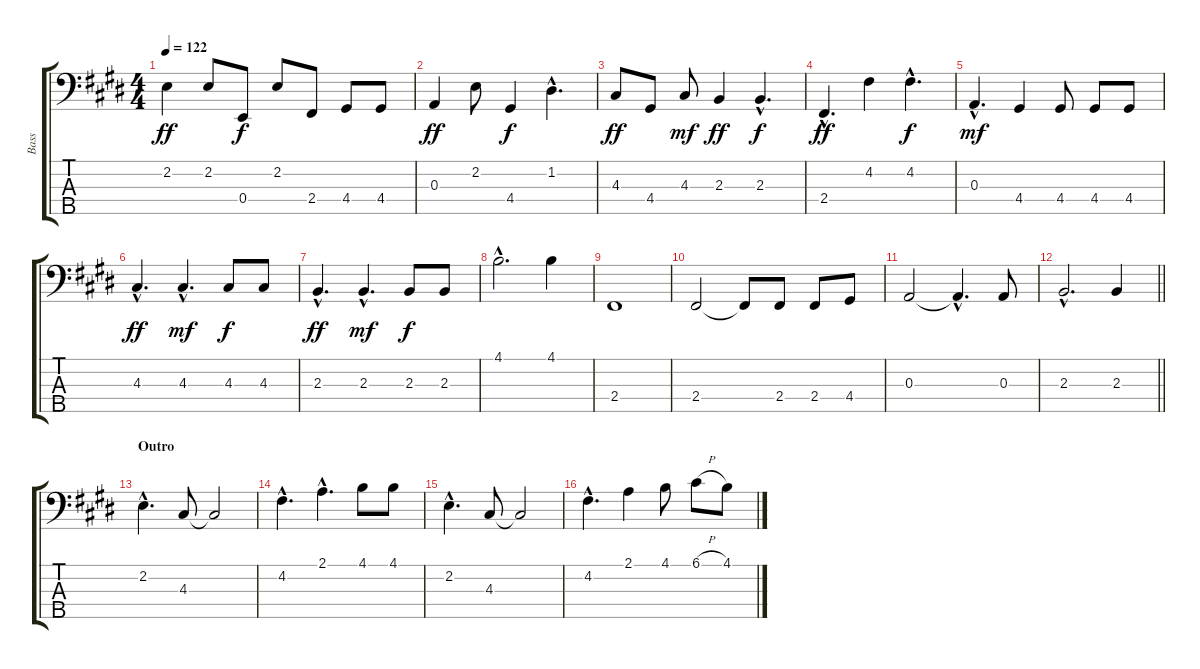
\track ("Bass" "Bass") {instrument electricbassfinger}
\staff {score tabs}
\tuning (G2 D2 A1 E1 B0) {hide}
\ts (4 4)
\tempo 122
\clef f4
\ks e
2.2.4{dy ff} 2.2.8 0.4.8{dy f} 2.2.8 2.4.8 4.4.8 4.4.8 |
0.3.4{dy ff} 2.2.8 4.4.4{dy f} 1.2{hac}.4{d} |
4.3.8{dy ff} 4.4.8 4.3.8{dy mf} 2.3.4{dy ff} 2.3{hac}.4{d dy f} |
2.4{hac}.4{d dy ff} 4.2.4 4.2{hac}.4{d dy f} |
0.3{hac}.4{d dy mf} 4.4.4 4.4.8 4.4.8 4.4.8 |
4.3{hac}.4{d dy ff} 4.3{hac}.4{d dy mf} 4.3.8{dy f} 4.3.8 |
2.3{hac}.4{d dy ff} 2.3{hac}.4{d dy mf} 2.3.8{dy f} 2.3.8 |
4.1{hac}.2{d} 4.1.4 |
2.4.1 |
2.4.2 2.4{t}.8 2.4.8 2.4.8 4.4.8 |
0.3.2 0.3{hac t}.4{d} 0.3.8 |
\barLineRight lightlight
2.3{hac}.2{d} 2.3.4 |
\section ("" "Outro")
2.2{hac}.4{d} 4.3.8 4.3{t}.2 |
4.2{hac}.4{d} 2.1{hac}.4{d} 4.1.8 4.1.8 |
2.2{hac}.4{d} 4.3.8 4.3{t}.2 |
4.2{hac}.4{d} 2.1.4 4.1.8 6.1{h}.8 4.1.8
